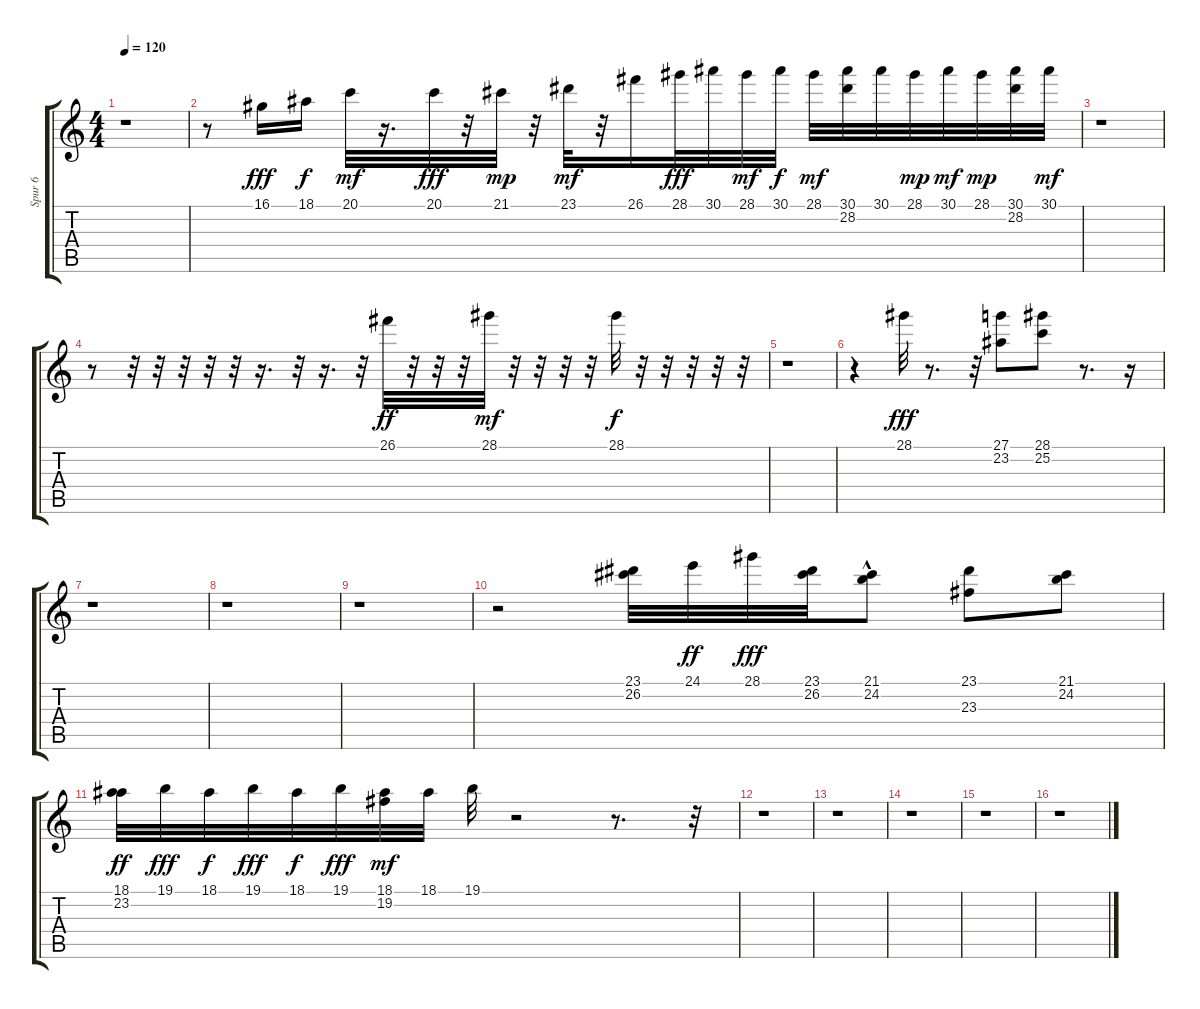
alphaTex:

\track ("Spur 6" "Spur 6") {instrument piccolo}
\staff {score tabs}
\tuning (E4 B3 G3 D3 A2 E2) {hide}
\ts (4 4)
\tempo 120
\clef g2
\ks c
r.1{dy mp} |
r.8 16.1.16{dy fff} 18.1.16{dy f} 20.1.32{dy mf} r.16{d} 20.1.32{dy fff} r.32 21.1.32{dy mp} r.32 23.1.32{dy mf} r.32 26.1.16 28.1.32{dy fff} 30.1.32 28.1.32{dy mf} 30.1.32{dy f} 28.1.32{dy mf} (30.1 28.2).32 30.1.32 28.1.32{dy mp} 30.1.32{dy mf} 28.1.32{dy mp} (30.1 28.2).32 30.1.32{dy mf} |
r.1 |
r.8 r.32 r.32 r.32 r.32 r.32 r.16{d} r.32 r.16{d} r.32 26.1.32{dy ff} r.32 r.32 r.32 28.1.32{dy mf} r.32 r.32 r.32 r.32 28.1.32{dy f} r.32 r.32 r.32 r.32 r.32 |
r.1 |
r.4 28.1.32{dy fff} r.8{d} r.32 (27.1 23.2).8 (28.1 25.2).8 r.8{d} r.16 |
r.1 |
r.1 |
r.1 |
r.2 (23.1 26.2).32 24.1.32{dy ff} 28.1.32{dy fff} (23.1 26.2).32 (21.1 24.2{hac}).8 (23.1 23.3).8 (21.1 24.2).8 |
(18.1 23.2).32{dy ff} 19.1.32{dy fff} 18.1.32{dy f} 19.1.32{dy fff} 18.1.32{dy f} 19.1.32{dy fff} (18.1 19.2).32{dy mf} 18.1.32 19.1.32 r.2 r.8{d} r.32 |
r.1 |
r.1 |
r.1 |
r.1 |
r.1
